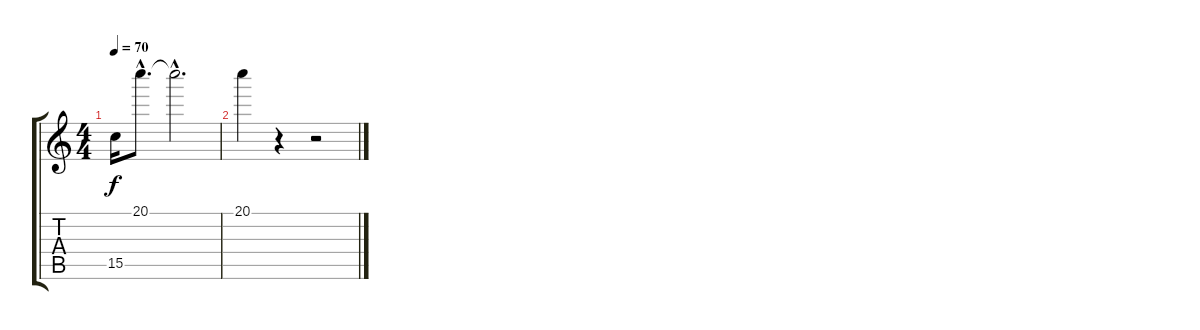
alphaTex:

\track "" {instrument overdrivenguitar}
\staff {score tabs}
\tuning (E4 B3 G3 D3 A2 E2) {hide}
\ts (4 4)
\tempo 70
\clef g2
\ks c
15.5{t}.16{dy f} 20.1{hac}.8{d} 20.1{hac t}.2{d} |
20.1.4 r.4 r.2
